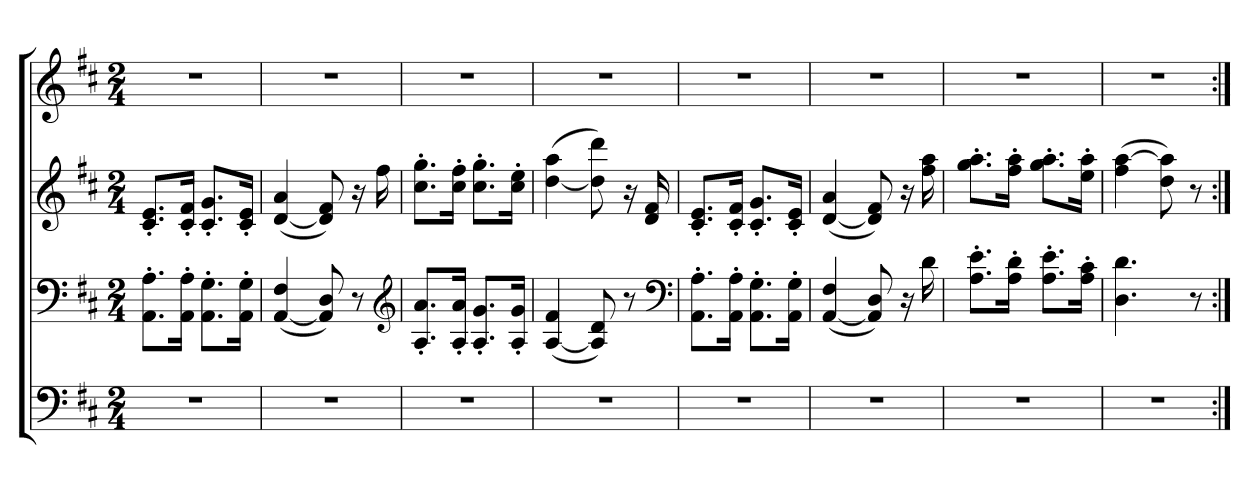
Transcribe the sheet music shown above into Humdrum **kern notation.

**kern	**kern	**kern	**kern
*part4	*part3	*part2	*part1
*staff4	*staff3	*staff2	*staff1
*clefF4	*clefF4	*clefG2	*clefG2
*k[f#c#]	*k[f#c#]	*k[f#c#]	*k[f#c#]
*D:	*D:	*D:	*D:
*M2/4	*M2/4	*M2/4	*M2/4
=	=	=	=
2r	8.AA' 8.A'L	8.c#' 8.e'L	2r
.	16AA' 16A'Jk	16c#' 16f#'Jk	.
.	8.AA' 8.G'L	8.c#' 8.g'L	.
.	16AA' 16G'Jk	16c#' 16e'Jk	.
=193	=193	=193	=193
2r	([4AA 4F#	([4d 4a	2r
.	8AA] 8D)	8d] 8f#)	.
.	8r	16r	.
.	.	16ff#	.
*	*clefG2	*	*
=194	=194	=194	=194
2r	8.A' 8.a'L	8.cc#' 8.gg'L	2r
.	16A' 16a'Jk	16cc#' 16ff#'Jk	.
.	8.A' 8.g'L	8.cc#' 8.gg'L	.
.	16A' 16g'Jk	16cc#' 16ee'Jk	.
=195	=195	=195	=195
2r	([4A 4f#	([4dd 4aa	2r
.	8A] 8d)	8dd] 8ddd)	.
.	8r	16r	.
.	.	16d 16f#	.
*	*clefF4	*	*
=196	=196	=196	=196
2r	8.AA' 8.A'L	8.c#' 8.e'L	2r
.	16AA' 16A'Jk	16c#' 16f#'Jk	.
.	8.AA' 8.G'L	8.c#' 8.g'L	.
.	16AA' 16G'Jk	16c#' 16e'Jk	.
=197	=197	=197	=197
2r	([4AA 4F#	([4d 4a	2r
.	8AA] 8D)	8d] 8f#)	.
.	16r	16r	.
.	16d	16ff# 16aa	.
=198	=198	=198	=198
2r	8.A' 8.e'L	8.gg' 8.aa'L	2r
.	16A' 16d'Jk	16ff#' 16aa'Jk	.
.	8.A' 8.e'L	8.gg' 8.aa'L	.
.	16A' 16c#'Jk	16ee' 16aa'Jk	.
=199	=199	=199	=199
2r	4.D 4.d	(4ff# [4aa	2r
.	.	8dd 8aa])	.
.	8r	8r	.
=:|!	=:|!	=:|!	=:|!
*-	*-	*-	*-
